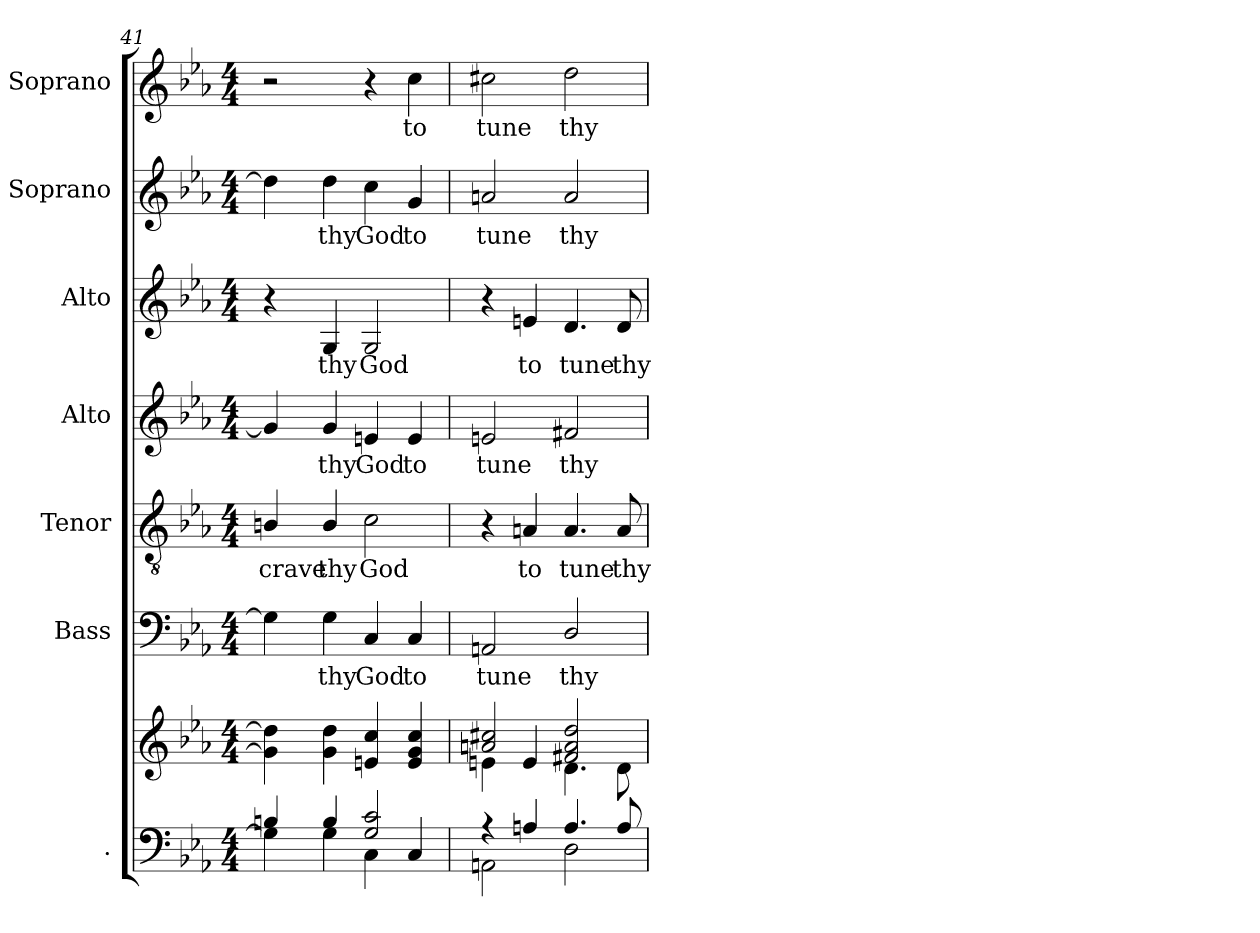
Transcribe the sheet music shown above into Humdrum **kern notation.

**kern	**kern	**kern	**text	**kern	**text	**kern	**text	**kern	**text	**kern	**text	**kern	**text
*part7	*part7	*part6	*part6	*part5	*part5	*part4	*part4	*part3	*part3	*part2	*part2	*part1	*part1
*staff8	*staff7	*staff6	*staff6	*staff5	*staff5	*staff4	*staff4	*staff3	*staff3	*staff2	*staff2	*staff1	*staff1
*I".	*	*I"Bass	*	*I"Tenor	*	*I"Alto	*	*I"Alto	*	*I"Soprano	*	*I"Soprano	*
*	*	*I'B.	*	*I'T.	*	*	*	*I'A.	*	*	*	*I'S.	*
*clefF4	*clefG2	*clefF4	*	*clefGv2	*	*clefG2	*	*clefG2	*	*clefG2	*	*clefG2	*
*	*	*	*	*ITrd7c12	*	*	*	*	*	*	*	*	*
*k[b-e-a-]	*k[b-e-a-]	*k[b-e-a-]	*	*k[b-e-a-]	*	*k[b-e-a-]	*	*k[b-e-a-]	*	*k[b-e-a-]	*	*k[b-e-a-]	*
*E-:	*E-:	*E-:	*	*E-:	*	*E-:	*	*E-:	*	*E-:	*	*E-:	*
*M4/4	*M4/4	*M4/4	*	*M4/4	*	*M4/4	*	*M4/4	*	*M4/4	*	*M4/4	*
=41	=41	=41	=41	=41	=41	=41	=41	=41	=41	=41	=41	=41	=41
*^	*	*	*	*	*	*	*	*	*	*	*	*	*
!	!	!	!	!	!	!LO:LY:b:color=#000000	!	!	!	!	!	!	!	!
4Bni/	4Gi\]	4gi\] 4ddi]	4Gi\]	.	4BBni/	crave	4gi/]	.	4r	.	4ddi\]	.	2r	.
!	!	!	!	!LO:LY:b:color=#000000	!	!	!	!	!	!	!	!	!	!
!	!	!	!	!	!	!LO:LY:b:color=#000000	!	!	!	!	!	!	!	!
!	!	!	!	!	!	!	!	!LO:LY:b:color=#000000	!	!	!	!	!	!
!	!	!	!	!	!	!	!	!	!	!LO:LY:b:color=#000000	!	!	!	!
!	!	!	!	!	!	!	!	!	!	!	!	!LO:LY:b:color=#000000	!	!
4Bi/	4Gi\	4gi\ 4ddi	4Gi\	thy	4BBi/	thy	4gi/	thy	4Gi/	thy	4ddi\	thy	.	.
!	!	!	!	!LO:LY:b:color=#000000	!	!	!	!	!	!	!	!	!	!
!	!	!	!	!	!	!LO:LY:b:color=#000000	!	!	!	!	!	!	!	!
!	!	!	!	!	!	!	!	!LO:LY:b:color=#000000	!	!	!	!	!	!
!	!	!	!	!	!	!	!	!	!	!LO:LY:b:color=#000000	!	!	!	!
!	!	!	!	!	!	!	!	!	!	!	!	!LO:LY:b:color=#000000	!	!
2Gi/ 2ci	4Ci\	4eni/ 4cci	4Ci/	God	2Ci\	God	4eni/	God	2Gi/	God	4cci\	God	4r	.
!	!	!	!	!LO:LY:b:color=#000000	!	!	!	!	!	!	!	!	!	!
!	!	!	!	!	!	!	!	!LO:LY:b:color=#000000	!	!	!	!	!	!
!	!	!	!	!	!	!	!	!	!	!	!	!LO:LY:b:color=#000000	!	!
!	!	!	!	!	!	!	!	!	!	!	!	!	!	!LO:LY:b:color=#000000
.	4Ci/	4ei/ 4gi 4cci	4Ci/	to	.	.	4ei/	to	.	.	4gi/	to	4cci\	to
=42	=42	=42	=42	=42	=42	=42	=42	=42	=42	=42	=42	=42	=42	=42
*	*	*^	*	*	*	*	*	*	*	*	*	*	*	*
!	!	!	!	!	!LO:LY:b:color=#000000	!	!	!	!	!	!	!	!	!	!
!	!	!	!	!	!	!	!	!	!LO:LY:b:color=#000000	!	!	!	!	!	!
!	!	!	!	!	!	!	!	!	!	!	!	!	!LO:LY:b:color=#000000	!	!
!	!	!	!	!	!	!	!	!	!	!	!	!	!	!	!LO:LY:b:color=#000000
4r	2AAni\	2ani/ 2cc#Xi	4eni\	2AAni/	tune	4r	.	2eni/	tune	4r	.	2ani/	tune	2cc#Xi\	tune
!	!	!	!	!	!	!	!LO:LY:b:color=#000000	!	!	!	!	!	!	!	!
!	!	!	!	!	!	!	!	!	!	!	!LO:LY:b:color=#000000	!	!	!	!
4Ani/	.	.	4ei/	.	.	4AAni/	to	.	.	4eni/	to	.	.	.	.
!	!	!	!	!	!LO:LY:b:color=#000000	!	!	!	!	!	!	!	!	!	!
!	!	!	!	!	!	!	!LO:LY:b:color=#000000	!	!	!	!	!	!	!	!
!	!	!	!	!	!	!	!	!	!LO:LY:b:color=#000000	!	!	!	!	!	!
!	!	!	!	!	!	!	!	!	!	!	!LO:LY:b:color=#000000	!	!	!	!
!	!	!	!	!	!	!	!	!	!	!	!	!	!LO:LY:b:color=#000000	!	!
!	!	!	!	!	!	!	!	!	!	!	!	!	!	!	!LO:LY:b:color=#000000
4.Ai/	2Di\	2f#Xi/ 2ai 2ddi	4.di\	2Di/	thy	4.AAi/	tune	2f#Xi/	thy	4.di/	tune	2ai/	thy	2ddi\	thy
!	!	!	!	!	!	!	!LO:LY:b:color=#000000	!	!	!	!	!	!	!	!
!	!	!	!	!	!	!	!	!	!	!	!LO:LY:b:color=#000000	!	!	!	!
8Ai/	.	.	8di\	.	.	8AAi/	thy	.	.	8di/	thy	.	.	.	.
*v	*v	*	*	*	*	*	*	*	*	*	*	*	*	*	*
*	*v	*v	*	*	*	*	*	*	*	*	*	*	*	*
=	=	=	=	=	=	=	=	=	=	=	=	=	=
*-	*-	*-	*-	*-	*-	*-	*-	*-	*-	*-	*-	*-	*-
